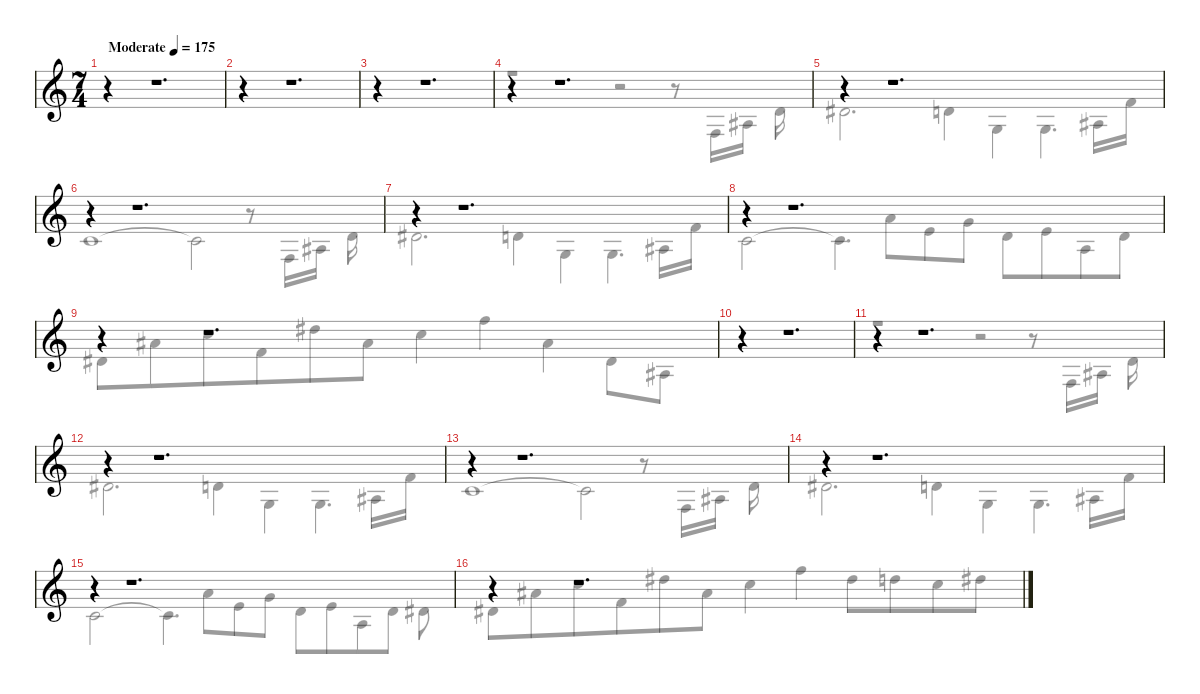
\defaultSystemsLayout 4
\hideDynamics
\bracketExtendMode nobrackets
\singleTrackTrackNamePolicy hidden
\multiTrackTrackNamePolicy hidden
\firstSystemTrackNameMode fullname
\firstSystemTrackNameOrientation horizontal
\otherSystemsTrackNameOrientation horizontal
\track ("Track 5" "vib.") {instrument vibraphone}
\staff {score}
\tuning (E4 B3 G3 D3 A2 E2)
\voice
\ts (7 4)
\beaming (8 6 4 4)
\tempo (175 "Moderate")
\clef g2
\ks c
r.4{dy f instrument vibraphone beam Down} r.1{d beam Down} |
r.4{beam Down} r.1{d beam Down} |
r.4{beam Down} r.1{d beam Down} |
r.4{beam Up} r.1{d beam Up} |
r.4{beam Up} r.1{d beam Up} |
r.4{beam Up} r.1{d beam Up} |
r.4{beam Up} r.1{d beam Up} |
r.4{beam Up} r.1{d beam Up} |
r.4{beam Up} r.1{d beam Up} |
r.4{beam Down} r.1{d beam Down} |
r.4{beam Up} r.1{d beam Up} |
r.4{beam Up} r.1{d beam Up} |
r.4{beam Up} r.1{d beam Up} |
r.4{beam Up} r.1{d beam Up} |
r.4{beam Up} r.1{d beam Up} |
r.4{beam Up} r.1{d beam Up}
\voice
\clef g2
\ottava regular
\simile none
\ks c
|
|
|
r.1{beam Down} r.2{beam Down} r.8{beam Down} 3.4.16{beam Down} 3.3{acc #}.16{beam Down} 3.2.16{beam Down} |
4.2{acc #}.2{d beam Down} 3.2.4{beam Down} 5.4.4{beam Down} 5.4.4{d beam Down} 3.3{acc #}.16{beam Down} 6.2.16{beam Down} |
5.3.1{beam Down} 5.3{t}.2{beam Down} r.8{beam Down} 3.4.16{beam Down} 3.3{acc #}.16{beam Down} 3.2.16{beam Down} |
4.2{acc #}.2{d beam Down} 3.2.4{beam Down} 5.4.4{beam Down} 5.4.4{d beam Down} 3.3{acc #}.16{beam Down} 6.2.16{beam Down} |
5.3.2{beam Down} 5.3{t}.4{d beam Down} 5.1.8{beam Down} 5.2.8{beam Down} 3.1.8{beam Down} 3.2.8{beam Down} 5.2.8{beam Down} 2.3.8{beam Down} 3.2.8{beam Down} |
4.2{acc #}.8{beam Down} 6.1{acc #}.8{beam Down} 8.1.8{beam Down} 6.2.8{beam Down} 11.1{acc #}.8{beam Down} 11.2{acc #}.8{beam Down} 8.1.4{beam Down} 13.1.4{beam Down} 11.2{acc #}.4{beam Down} 8.3{acc #}.8{beam Down} 8.4{acc #}.8{beam Down} |
|
r.1{beam Down} r.2{beam Down} r.8{beam Down} 3.4.16{beam Down} 3.3{acc #}.16{beam Down} 3.2.16{beam Down} |
4.2{acc #}.2{d beam Down} 3.2.4{beam Down} 5.4.4{beam Down} 5.4.4{d beam Down} 3.3{acc #}.16{beam Down} 6.2.16{beam Down} |
5.3.1{beam Down} 5.3{t}.2{beam Down} r.8{beam Down} 3.4.16{beam Down} 3.3{acc #}.16{beam Down} 3.2.16{beam Down} |
4.2{acc #}.2{d beam Down} 3.2.4{beam Down} 5.4.4{beam Down} 5.4.4{d beam Down} 3.3{acc #}.16{beam Down} 6.2.16{beam Down} |
5.3.2{beam Down} 5.3{t}.4{d beam Down} 5.1.8{beam Down} 5.2.8{beam Down} 3.1.8{beam Down} 3.2.8{beam Down} 5.2.8{beam Down} 2.3.8{beam Down} 3.2.8{beam Down} 4.2{acc #}.8{beam Down} |
4.2{acc #}.8{beam Down} 6.1{acc #}.8{beam Down} 8.1.8{beam Down} 6.2.8{beam Down} 11.1{acc #}.8{beam Down} 11.2{acc #}.8{beam Down} 8.1.4{beam Down} 13.1.4{beam Down} 11.1{acc #}.8{beam Down} 10.1.8{beam Down} 13.2.8{beam Down} 11.1{acc #}.8{beam Down}
